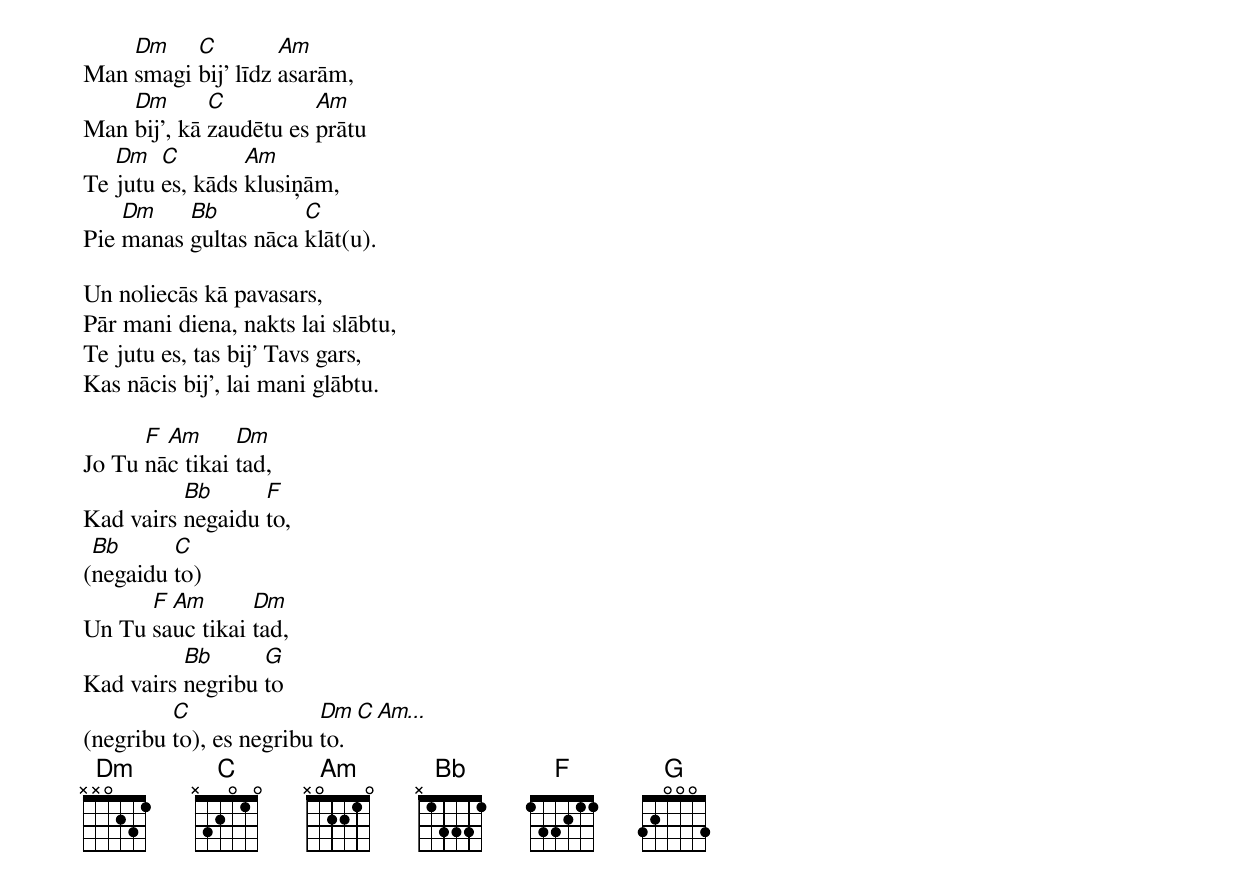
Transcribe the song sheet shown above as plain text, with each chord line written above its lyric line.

    Dm    C         Am
Man smagi bij' līdz asarām,
    Dm       C          Am
Man bij', kā zaudētu es prātu
   Dm   C        Am
Te jutu es, kāds klusiņām,
    Dm    Bb          C
Pie manas gultas nāca klāt(u).

Un noliecās kā pavasars,
Pār mani diena, nakts lai slābtu,
Te jutu es, tas bij' Tavs gars,
Kas nācis bij', lai mani glābtu.

      F Am      Dm
Jo Tu nāc tikai tad,
          Bb      F
Kad vairs negaidu to,
 Bb      C
(negaidu to)
      F Am       Dm
Un Tu sauc tikai tad,
          Bb      G
Kad vairs negribu to
         C               Dm    C  Am...
(negribu to), es negribu to.
